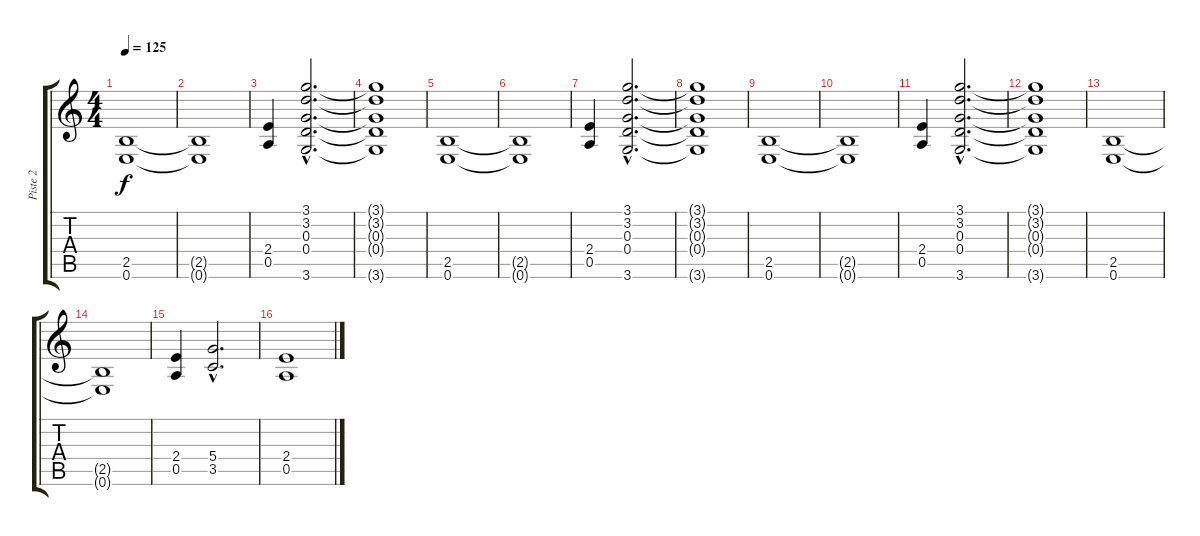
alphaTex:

\track ("Piste 2" "Piste 2") {instrument distortionguitar}
\staff {score tabs}
\tuning (E4 B3 G3 D3 A2 E2) {hide}
\ts (4 4)
\tempo 125
\clef g2
\ks c
(2.5 0.6).1{dy f instrument distortionguitar} |
(2.5{t} 0.6{t}).1 |
(2.4 0.5).4 (3.1{hac} 3.2{hac} 0.3{hac} 0.4{hac} 3.6{hac}).2{d} |
(3.1{t} 3.2{t} 0.3{t} 0.4{t} 3.6{t}).1 |
(2.5 0.6).1 |
(2.5{t} 0.6{t}).1 |
(2.4 0.5).4 (3.1{hac} 3.2{hac} 0.3{hac} 0.4{hac} 3.6{hac}).2{d} |
(3.1{t} 3.2{t} 0.3{t} 0.4{t} 3.6{t}).1 |
(2.5 0.6).1 |
(2.5{t} 0.6{t}).1 |
(2.4 0.5).4 (3.1{hac} 3.2{hac} 0.3{hac} 0.4{hac} 3.6{hac}).2{d} |
(3.1{t} 3.2{t} 0.3{t} 0.4{t} 3.6{t}).1 |
(2.5 0.6).1 |
(2.5{t} 0.6{t}).1 |
(2.4 0.5).4 (5.4{hac} 3.5{hac}).2{d} |
(2.4 0.5).1
